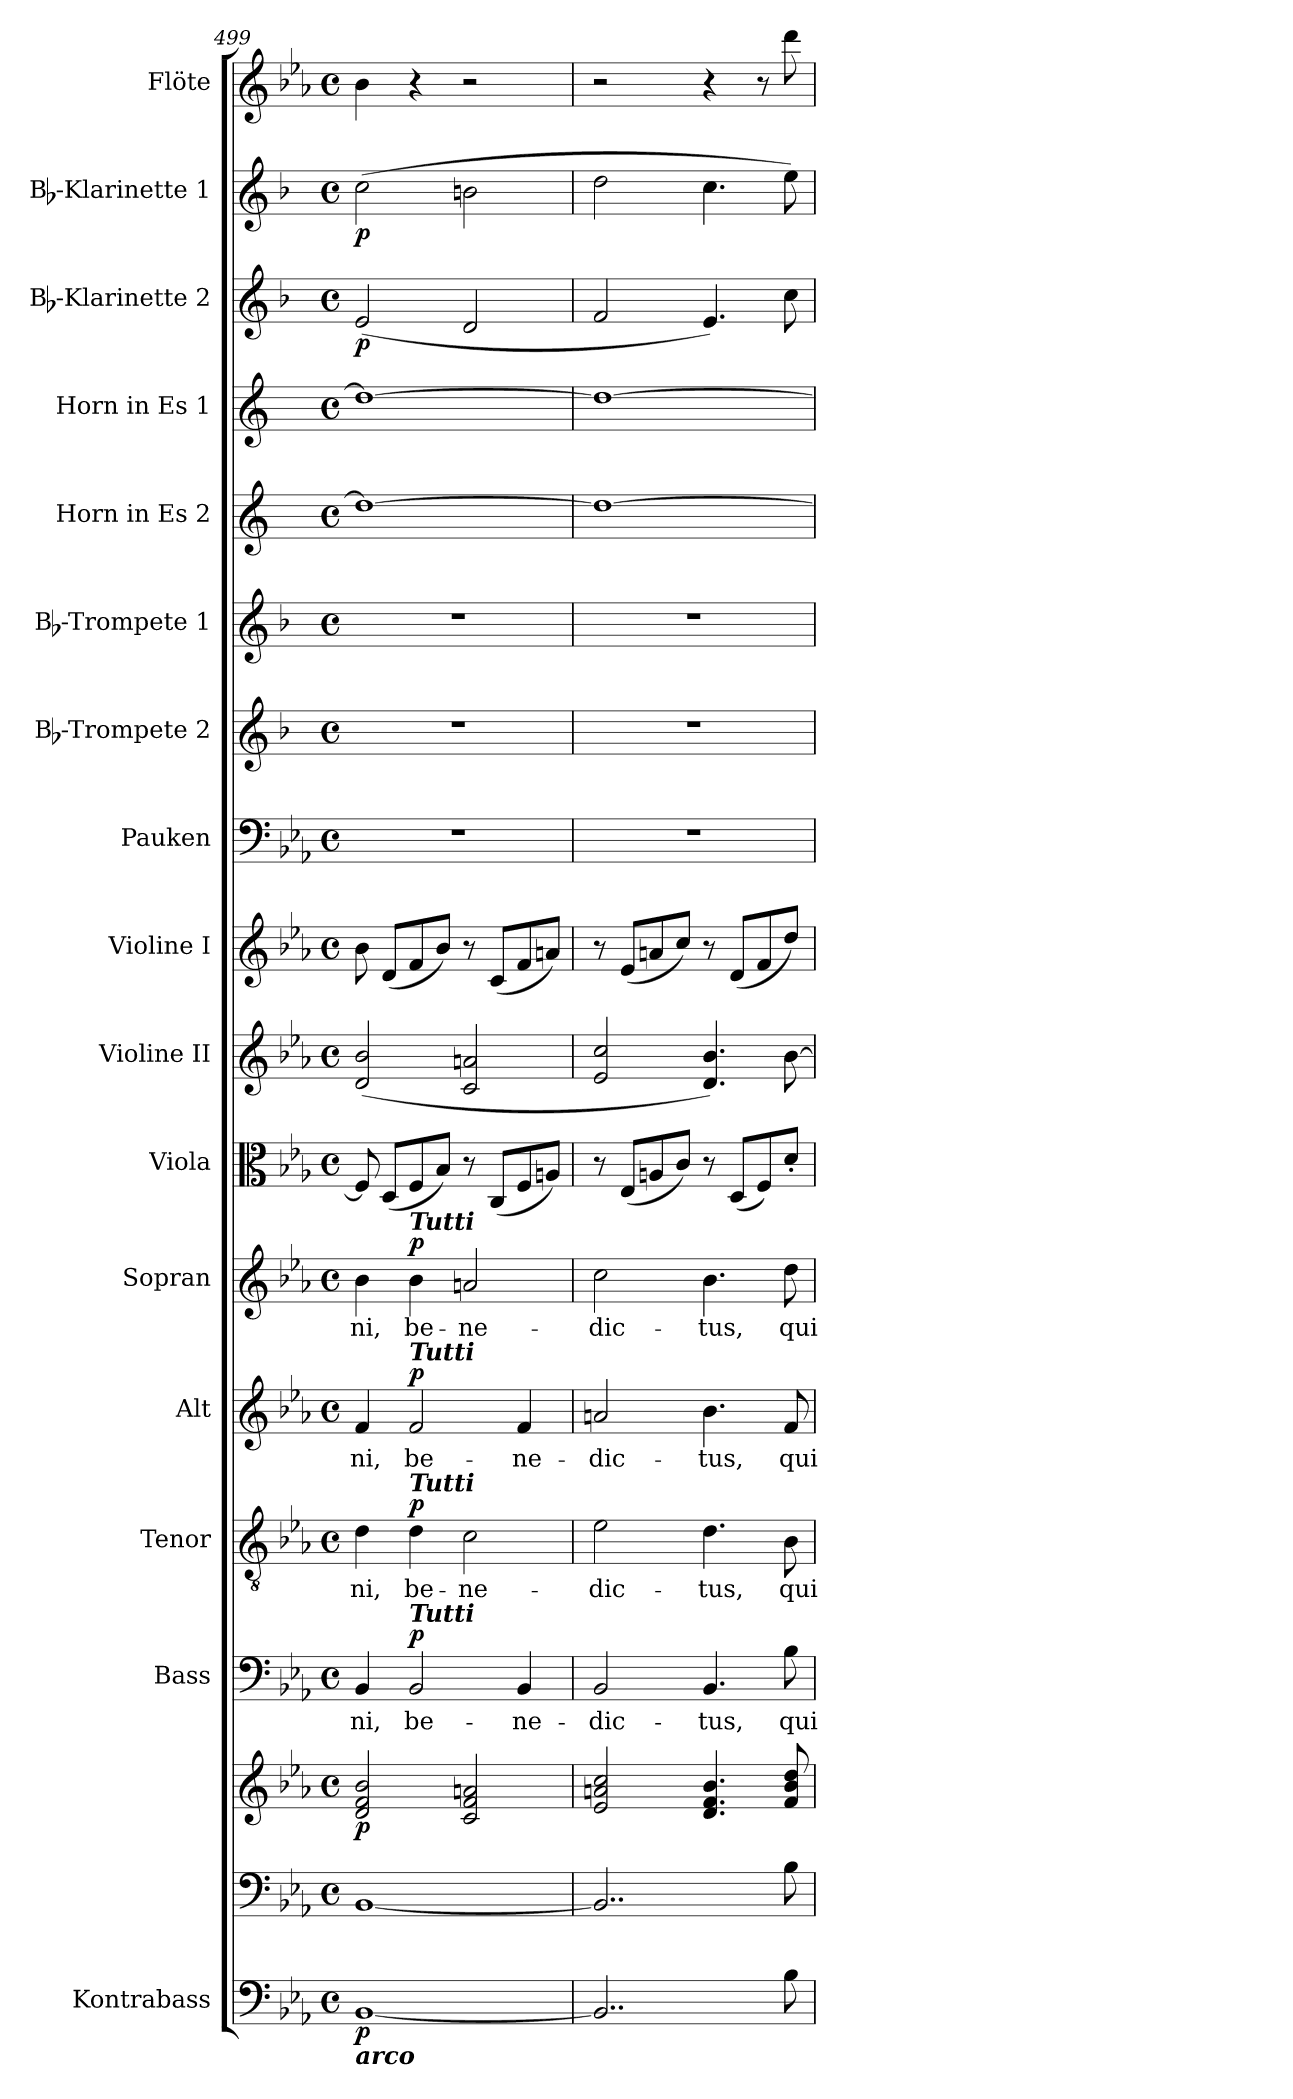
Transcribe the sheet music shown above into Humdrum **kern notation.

**kern	**dynam	**kern	**kern	**dynam	**kern	**text	**dynam	**kern	**text	**dynam	**kern	**text	**dynam	**kern	**text	**dynam	**kern	**kern	**kern	**kern	**kern	**kern	**kern	**kern	**kern	**dynam	**kern	**dynam	**kern
*part17	*part17	*part16	*part16	*part16	*part15	*part15	*part15	*part14	*part14	*part14	*part13	*part13	*part13	*part12	*part12	*part12	*part11	*part10	*part9	*part8	*part7	*part6	*part5	*part4	*part3	*part3	*part2	*part2	*part1
*staff18	*staff18	*staff17	*staff16	*staff16/17	*staff15	*staff15	*staff15	*staff14	*staff14	*staff14	*staff13	*staff13	*staff13	*staff12	*staff12	*staff12	*staff11	*staff10	*staff9	*staff8	*staff7	*staff6	*staff5	*staff4	*staff3	*staff3	*staff2	*staff2	*staff1
*I"Kontrabass	*	*	*	*	*I"Bass	*	*	*I"Tenor	*	*	*I"Alt	*	*	*I"Sopran	*	*	*I"Viola	*I"Violine II	*I"Violine I	*I"Pauken	*I"Bb-Trompete 2	*I"Bb-Trompete 1	*I"Horn in Es 2	*I"Horn in Es 1	*I"Bb-Klarinette 2	*	*I"Bb-Klarinette 1	*	*I"Flöte
*I'Kb.	*	*	*	*	*I'B.	*	*	*I'T.	*	*	*I'A.	*	*	*I'S.	*	*	*I'Vla.	*I'Vl. II	*I'Vl. I	*I'Pk.	*I'Bb Trp. 2	*I'Bb Trp. 1	*	*	*I'Bb Kl. 2	*	*I'Bb Kl. 1	*	*I'Fl.
*clefF4	*	*clefF4	*clefG2	*	*clefF4	*	*	*clefGv2	*	*	*clefG2	*	*	*clefG2	*	*	*clefC3	*clefG2	*clefG2	*clefF4	*clefG2	*clefG2	*clefG2	*clefG2	*clefG2	*	*clefG2	*	*clefG2
*ITrd7c12	*	*	*	*	*	*	*	*	*	*	*	*	*	*	*	*	*	*	*	*	*ITrd1c2	*ITrd1c2	*ITrd5c9	*ITrd5c9	*ITrd1c2	*	*ITrd1c2	*	*
*k[b-e-a-]	*	*k[b-e-a-]	*k[b-e-a-]	*	*k[b-e-a-]	*	*	*k[b-e-a-]	*	*	*k[b-e-a-]	*	*	*k[b-e-a-]	*	*	*k[b-e-a-]	*k[b-e-a-]	*k[b-e-a-]	*k[b-e-a-]	*k[b-e-a-]	*k[b-e-a-]	*k[b-e-a-]	*k[b-e-a-]	*k[b-e-a-]	*	*k[b-e-a-]	*	*k[b-e-a-]
*E-:	*	*E-:	*E-:	*	*E-:	*	*	*E-:	*	*	*E-:	*	*	*E-:	*	*	*E-:	*E-:	*E-:	*E-:	*E-:	*E-:	*E-:	*E-:	*E-:	*	*E-:	*	*E-:
*M4/4	*	*M4/4	*M4/4	*	*M4/4	*	*	*M4/4	*	*	*M4/4	*	*	*M4/4	*	*	*M4/4	*M4/4	*M4/4	*M4/4	*M4/4	*M4/4	*M4/4	*M4/4	*M4/4	*	*M4/4	*	*M4/4
*met(c)	*	*met(c)	*met(c)	*	*met(c)	*	*	*met(c)	*	*	*met(c)	*	*	*met(c)	*	*	*met(c)	*met(c)	*met(c)	*met(c)	*met(c)	*met(c)	*met(c)	*met(c)	*met(c)	*	*met(c)	*	*met(c)
=499	=499	=499	=499	=499	=499	=499	=499	=499	=499	=499	=499	=499	=499	=499	=499	=499	=499	=499	=499	=499	=499	=499	=499	=499	=499	=499	=499	=499	=499
!LO:TX:b:Bi:t=arco	!	!	!	!	!	!	!	!	!	!	!	!	!	!	!	!	!	!	!	!	!	!	!	!	!	!	!	!	!
!	!LO:DY:b	!	!	!LO:DY:b	!	!LO:LY:b	!	!	!LO:LY:b	!	!	!LO:LY:b	!	!	!LO:LY:b	!	!	!	!	!	!	!	!	!	!	!LO:DY:b	!	!LO:DY:b	!
[1BBB-	p	[1BB-	2d/ 2f/ 2b-/	p	4BB-/	-ni,	.	4d\	-ni,	.	4f/	-ni,	.	4b-\	-ni,	.	8F/]	(<2d/ 2b-/	8b-\	1r	1r	1r	1f_	1f_	(<2d/	p	(>2b-\	p	4b-\
.	.	.	.	.	.	.	.	.	.	.	.	.	.	.	.	.	(<8D/L	.	(<8d/L	.	.	.	.	.	.	.	.	.	.
!	!	!	!	!	!	!	!	!	!	!	!	!	!	!LO:TX:a:Bi:t=Tutti	!	!	!	!	!	!	!	!	!	!	!	!	!	!	!
!	!	!	!	!	!	!	!	!	!	!	!LO:TX:a:Bi:t=Tutti	!	!	!	!	!	!	!	!	!	!	!	!	!	!	!	!	!	!
!	!	!	!	!	!	!	!	!LO:TX:a:Bi:t=Tutti	!	!	!	!	!	!	!	!	!	!	!	!	!	!	!	!	!	!	!	!	!
!	!	!	!	!	!LO:TX:a:Bi:t=Tutti	!	!	!	!	!	!	!	!	!	!	!	!	!	!	!	!	!	!	!	!	!	!	!	!
!	!	!	!	!	!	!LO:LY:b	!LO:DY:a	!	!LO:LY:b	!LO:DY:a	!	!LO:LY:b	!LO:DY:a	!	!LO:LY:b	!LO:DY:a	!	!	!	!	!	!	!	!	!	!	!	!	!
.	.	.	.	.	2BB-/	be-	p	4d\	be-	p	2f/	be-	p	4b-\	be-	p	8F/	.	8f/	.	.	.	.	.	.	.	.	.	4r
.	.	.	.	.	.	.	.	.	.	.	.	.	.	.	.	.	8B-/J)	.	8b-/J)	.	.	.	.	.	.	.	.	.	.
!	!	!	!	!	!	!	!	!	!LO:LY:b	!	!	!	!	!	!LO:LY:b	!	!	!	!	!	!	!	!	!	!	!	!	!	!
.	.	.	2c/ 2f/ 2an/	.	.	.	.	2c\	-ne-	.	.	.	.	2an/	-ne-	.	8r	2c/ 2an/	8r	.	.	.	.	.	2c/	.	2an\	.	2r
.	.	.	.	.	.	.	.	.	.	.	.	.	.	.	.	.	(<8C/L	.	(<8c/L	.	.	.	.	.	.	.	.	.	.
!	!	!	!	!	!	!LO:LY:b	!	!	!	!	!	!LO:LY:b	!	!	!	!	!	!	!	!	!	!	!	!	!	!	!	!	!
.	.	.	.	.	4BB-/	-ne-	.	.	.	.	4f/	-ne-	.	.	.	.	8F/	.	8f/	.	.	.	.	.	.	.	.	.	.
.	.	.	.	.	.	.	.	.	.	.	.	.	.	.	.	.	8An/J)	.	8an/J)	.	.	.	.	.	.	.	.	.	.
=500	=500	=500	=500	=500	=500	=500	=500	=500	=500	=500	=500	=500	=500	=500	=500	=500	=500	=500	=500	=500	=500	=500	=500	=500	=500	=500	=500	=500	=500
!	!	!	!	!	!	!LO:LY:b	!	!	!LO:LY:b	!	!	!LO:LY:b	!	!	!LO:LY:b	!	!	!	!	!	!	!	!	!	!	!	!	!	!
2..BBB-/]	.	2..BB-/]	2e-/ 2an/ 2cc/	.	2BB-/	-dic-	.	2e-\	-dic-	.	2an/	-dic-	.	2cc\	-dic-	.	8r	2e-/ 2cc/	8r	1r	1r	1r	1f_	1f_	2e-/	.	2cc\	.	2r
.	.	.	.	.	.	.	.	.	.	.	.	.	.	.	.	.	(<8E-/L	.	(<8e-/L	.	.	.	.	.	.	.	.	.	.
.	.	.	.	.	.	.	.	.	.	.	.	.	.	.	.	.	8An/	.	8an/	.	.	.	.	.	.	.	.	.	.
.	.	.	.	.	.	.	.	.	.	.	.	.	.	.	.	.	8c/J)	.	8cc/J)	.	.	.	.	.	.	.	.	.	.
!	!	!	!	!	!	!LO:LY:b	!	!	!LO:LY:b	!	!	!LO:LY:b	!	!	!LO:LY:b	!	!	!	!	!	!	!	!	!	!	!	!	!	!
.	.	.	4.d/ 4.f/ 4.b-/	.	4.BB-/	-tus,	.	4.d\	-tus,	.	4.b-\	-tus,	.	4.b-\	-tus,	.	8r	4.d/ 4.b-/)	8r	.	.	.	.	.	4.d/)	.	4.b-\	.	4r
.	.	.	.	.	.	.	.	.	.	.	.	.	.	.	.	.	(<8D/L	.	(<8d/L	.	.	.	.	.	.	.	.	.	.
.	.	.	.	.	.	.	.	.	.	.	.	.	.	.	.	.	8F/)	.	8f/	.	.	.	.	.	.	.	.	.	8r
!	!	!	!	!	!	!LO:LY:b	!	!	!LO:LY:b	!	!	!LO:LY:b	!	!	!LO:LY:b	!	!	!	!	!	!	!	!	!	!	!	!	!	!
8BB-\	.	8B-\	8f/ 8b-/ 8dd/	.	8B-\	qui	.	8B-\	qui	.	8f/	qui	.	8dd\	qui	.	8d'</J	[8b-\	8dd/J)	.	.	.	.	.	8b-\	.	8dd\)	.	8ddd\
=	=	=	=	=	=	=	=	=	=	=	=	=	=	=	=	=	=	=	=	=	=	=	=	=	=	=	=	=	=
*-	*-	*-	*-	*-	*-	*-	*-	*-	*-	*-	*-	*-	*-	*-	*-	*-	*-	*-	*-	*-	*-	*-	*-	*-	*-	*-	*-	*-	*-
